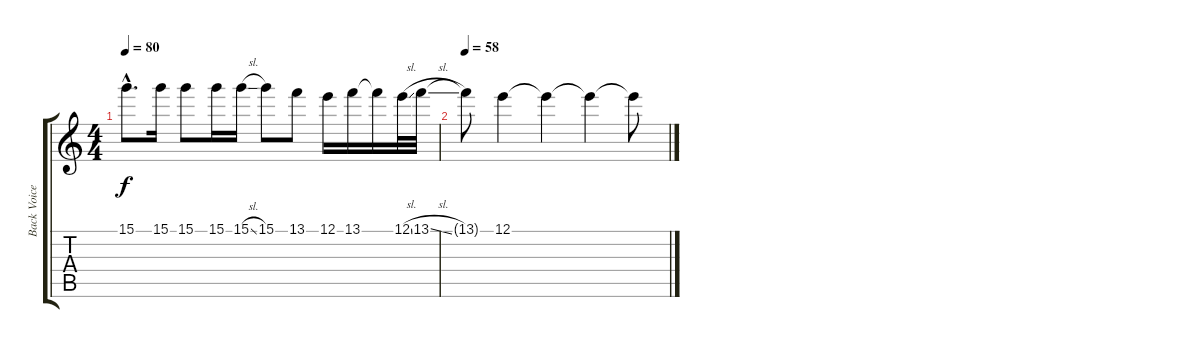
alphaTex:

\track ("Back Voices" "Back Voice") {instrument acousticguitarnylon}
\staff {score tabs}
\tuning (E4 B3 G3 D3 A2 E2) {hide}
\ts (4 4)
\tempo 80
\clef g2
\ks c
15.1{hac}.8{d dy f} 15.1.16 15.1.8 15.1.16 15.1{sl}.16 15.1.8 13.1.8 12.1.16 13.1.16 13.1{t}.16 12.1{sl}.32 13.1{sl}.32 |
\tempo 58
13.1{t}.8 12.1.4 12.1{t}.4 12.1{t}.4 12.1{t}.8
